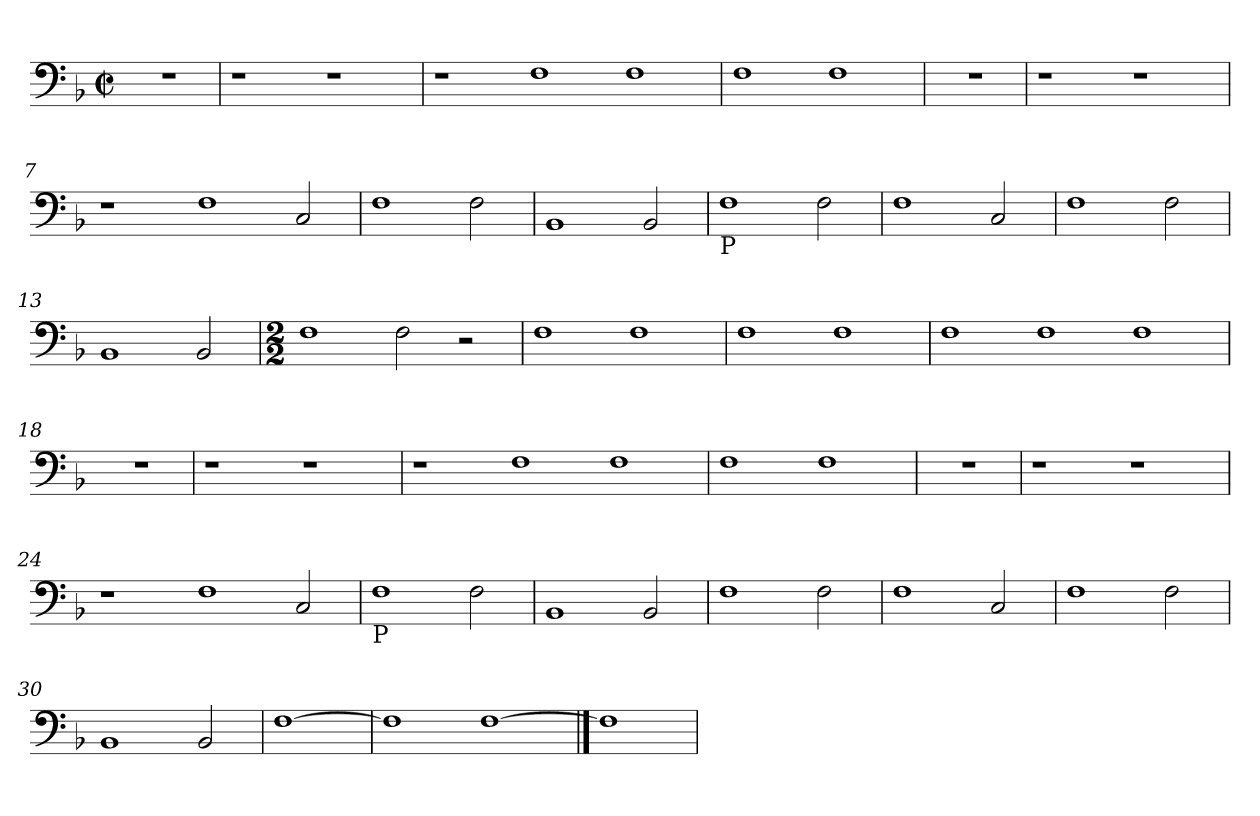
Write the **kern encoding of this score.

**kern
*part1
*staff1
*clefF4
*k[b-]
*M2/2
*met(c|)
=1
1r
=2
1r
1r
=3
1r
1F
1F
=4
1F
1F
=5
1r
=6
1r
1r
=7
1r
1F
2C/
=8
1F
2F\
=9
1BB-
2BB-/
=10
!LO:TX:b:t=P
1F
2F\
=11
1F
2C/
=12
1F
2F\
=13
1BB-
2BB-/
=14
*M2/2
1F
2F\
2r
=15
1F
1F
=16
1F
1F
=17
1F
1F
1F
=18
1r
=19
1r
1r
=20
1r
1F
1F
=21
1F
1F
=22
1r
=23
1r
1r
=24
1r
1F
2C/
=25
!LO:TX:b:t=P
1F
2F\
=26
1BB-
2BB-/
=27
1F
2F\
=28
1F
2C/
=29
1F
2F\
=30
1BB-
2BB-/
=31
[1F
=32
1F]
[1F
==33
1F]
=
*-
